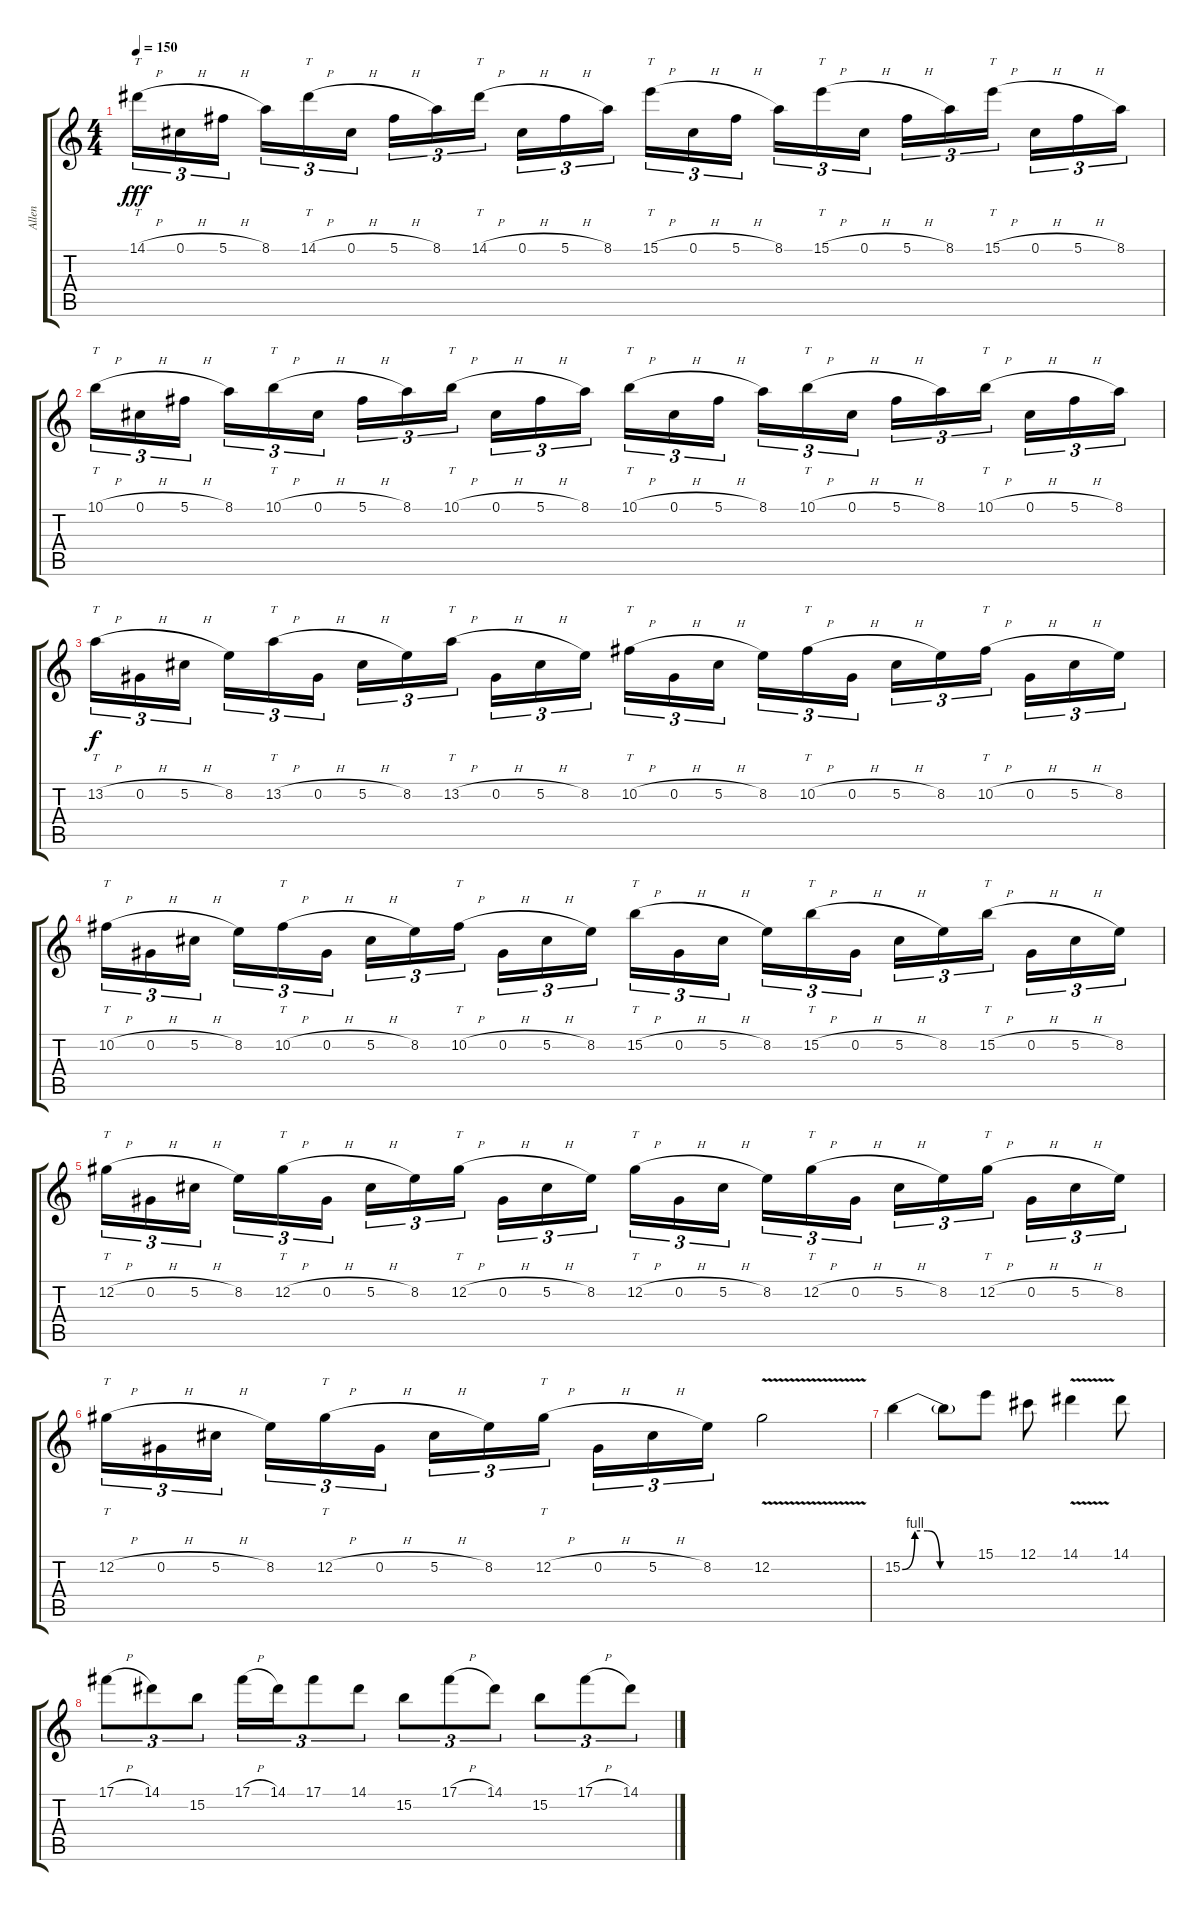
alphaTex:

\track ("Allen" "Allen") {instrument distortionguitar}
\staff {score tabs}
\tuning (Db4 Ab3 E3 B2 Gb2 B1) {hide}
\ts (4 4)
\tempo 150
\clef g2
\ks c
14.1{h}.16{tt tu (3 2) dy fff} 0.1{h}.16{tu (3 2)} 5.1{h}.16{tu (3 2) beam splitsecondary} 8.1.16{tu (3 2)} 14.1{h}.16{tt tu (3 2)} 0.1{h}.16{tu (3 2)} 5.1{h}.16{tu (3 2)} 8.1.16{tu (3 2)} 14.1{h}.16{tt tu (3 2) beam splitsecondary} 0.1{h}.16{tu (3 2)} 5.1{h}.16{tu (3 2)} 8.1.16{tu (3 2)} 15.1{h}.16{tt tu (3 2)} 0.1{h}.16{tu (3 2)} 5.1{h}.16{tu (3 2) beam splitsecondary} 8.1.16{tu (3 2)} 15.1{h}.16{tt tu (3 2)} 0.1{h}.16{tu (3 2)} 5.1{h}.16{tu (3 2)} 8.1.16{tu (3 2)} 15.1{h}.16{tt tu (3 2) beam splitsecondary} 0.1{h}.16{tu (3 2)} 5.1{h}.16{tu (3 2)} 8.1.16{tu (3 2)} |
10.1{h}.16{tt tu (3 2)} 0.1{h}.16{tu (3 2)} 5.1{h}.16{tu (3 2) beam splitsecondary} 8.1.16{tu (3 2)} 10.1{h}.16{tt tu (3 2)} 0.1{h}.16{tu (3 2)} 5.1{h}.16{tu (3 2)} 8.1.16{tu (3 2)} 10.1{h}.16{tt tu (3 2) beam splitsecondary} 0.1{h}.16{tu (3 2)} 5.1{h}.16{tu (3 2)} 8.1.16{tu (3 2)} 10.1{h}.16{tt tu (3 2)} 0.1{h}.16{tu (3 2)} 5.1{h}.16{tu (3 2) beam splitsecondary} 8.1.16{tu (3 2)} 10.1{h}.16{tt tu (3 2)} 0.1{h}.16{tu (3 2)} 5.1{h}.16{tu (3 2)} 8.1.16{tu (3 2)} 10.1{h}.16{tt tu (3 2) beam splitsecondary} 0.1{h}.16{tu (3 2)} 5.1{h}.16{tu (3 2)} 8.1.16{tu (3 2)} |
13.2{h}.16{tt tu (3 2) dy f} 0.2{h}.16{tu (3 2)} 5.2{h}.16{tu (3 2) beam splitsecondary} 8.2.16{tu (3 2)} 13.2{h}.16{tt tu (3 2)} 0.2{h}.16{tu (3 2)} 5.2{h}.16{tu (3 2)} 8.2.16{tu (3 2)} 13.2{h}.16{tt tu (3 2) beam splitsecondary} 0.2{h}.16{tu (3 2)} 5.2{h}.16{tu (3 2)} 8.2.16{tu (3 2)} 10.2{h}.16{tt tu (3 2)} 0.2{h}.16{tu (3 2)} 5.2{h}.16{tu (3 2) beam splitsecondary} 8.2.16{tu (3 2)} 10.2{h}.16{tt tu (3 2)} 0.2{h}.16{tu (3 2)} 5.2{h}.16{tu (3 2)} 8.2.16{tu (3 2)} 10.2{h}.16{tt tu (3 2) beam splitsecondary} 0.2{h}.16{tu (3 2)} 5.2{h}.16{tu (3 2)} 8.2.16{tu (3 2)} |
10.2{h}.16{tt tu (3 2)} 0.2{h}.16{tu (3 2)} 5.2{h}.16{tu (3 2) beam splitsecondary} 8.2.16{tu (3 2)} 10.2{h}.16{tt tu (3 2)} 0.2{h}.16{tu (3 2)} 5.2{h}.16{tu (3 2)} 8.2.16{tu (3 2)} 10.2{h}.16{tt tu (3 2) beam splitsecondary} 0.2{h}.16{tu (3 2)} 5.2{h}.16{tu (3 2)} 8.2.16{tu (3 2)} 15.2{h}.16{tt tu (3 2)} 0.2{h}.16{tu (3 2)} 5.2{h}.16{tu (3 2) beam splitsecondary} 8.2.16{tu (3 2)} 15.2{h}.16{tt tu (3 2)} 0.2{h}.16{tu (3 2)} 5.2{h}.16{tu (3 2)} 8.2.16{tu (3 2)} 15.2{h}.16{tt tu (3 2) beam splitsecondary} 0.2{h}.16{tu (3 2)} 5.2{h}.16{tu (3 2)} 8.2.16{tu (3 2)} |
12.2{h}.16{tt tu (3 2)} 0.2{h}.16{tu (3 2)} 5.2{h}.16{tu (3 2) beam splitsecondary} 8.2.16{tu (3 2)} 12.2{h}.16{tt tu (3 2)} 0.2{h}.16{tu (3 2)} 5.2{h}.16{tu (3 2)} 8.2.16{tu (3 2)} 12.2{h}.16{tt tu (3 2) beam splitsecondary} 0.2{h}.16{tu (3 2)} 5.2{h}.16{tu (3 2)} 8.2.16{tu (3 2)} 12.2{h}.16{tt tu (3 2)} 0.2{h}.16{tu (3 2)} 5.2{h}.16{tu (3 2) beam splitsecondary} 8.2.16{tu (3 2)} 12.2{h}.16{tt tu (3 2)} 0.2{h}.16{tu (3 2)} 5.2{h}.16{tu (3 2)} 8.2.16{tu (3 2)} 12.2{h}.16{tt tu (3 2) beam splitsecondary} 0.2{h}.16{tu (3 2)} 5.2{h}.16{tu (3 2)} 8.2.16{tu (3 2)} |
12.2{h}.16{tt tu (3 2)} 0.2{h}.16{tu (3 2)} 5.2{h}.16{tu (3 2) beam splitsecondary} 8.2.16{tu (3 2)} 12.2{h}.16{tt tu (3 2)} 0.2{h}.16{tu (3 2)} 5.2{h}.16{tu (3 2)} 8.2.16{tu (3 2)} 12.2{h}.16{tt tu (3 2) beam splitsecondary} 0.2{h}.16{tu (3 2)} 5.2{h}.16{tu (3 2)} 8.2.16{tu (3 2)} 12.2{v}.2 |
15.2{be (custom 0 0 10 4 20 4 30 0 60 0)}.4 15.2{t}.8 15.1.8 12.1.8 14.1{v}.4 14.1.8 |
17.1{h}.8{tu (3 2)} 14.1.8{tu (3 2)} 15.2.8{tu (3 2)} 17.1{h}.16{tu (3 2)} 14.1.16{tu (3 2)} 17.1.8{tu (3 2)} 14.1.8{tu (3 2)} 15.2.8{tu (3 2)} 17.1{h}.8{tu (3 2)} 14.1.8{tu (3 2)} 15.2.8{tu (3 2)} 17.1{h}.8{tu (3 2)} 14.1.8{tu (3 2)}
